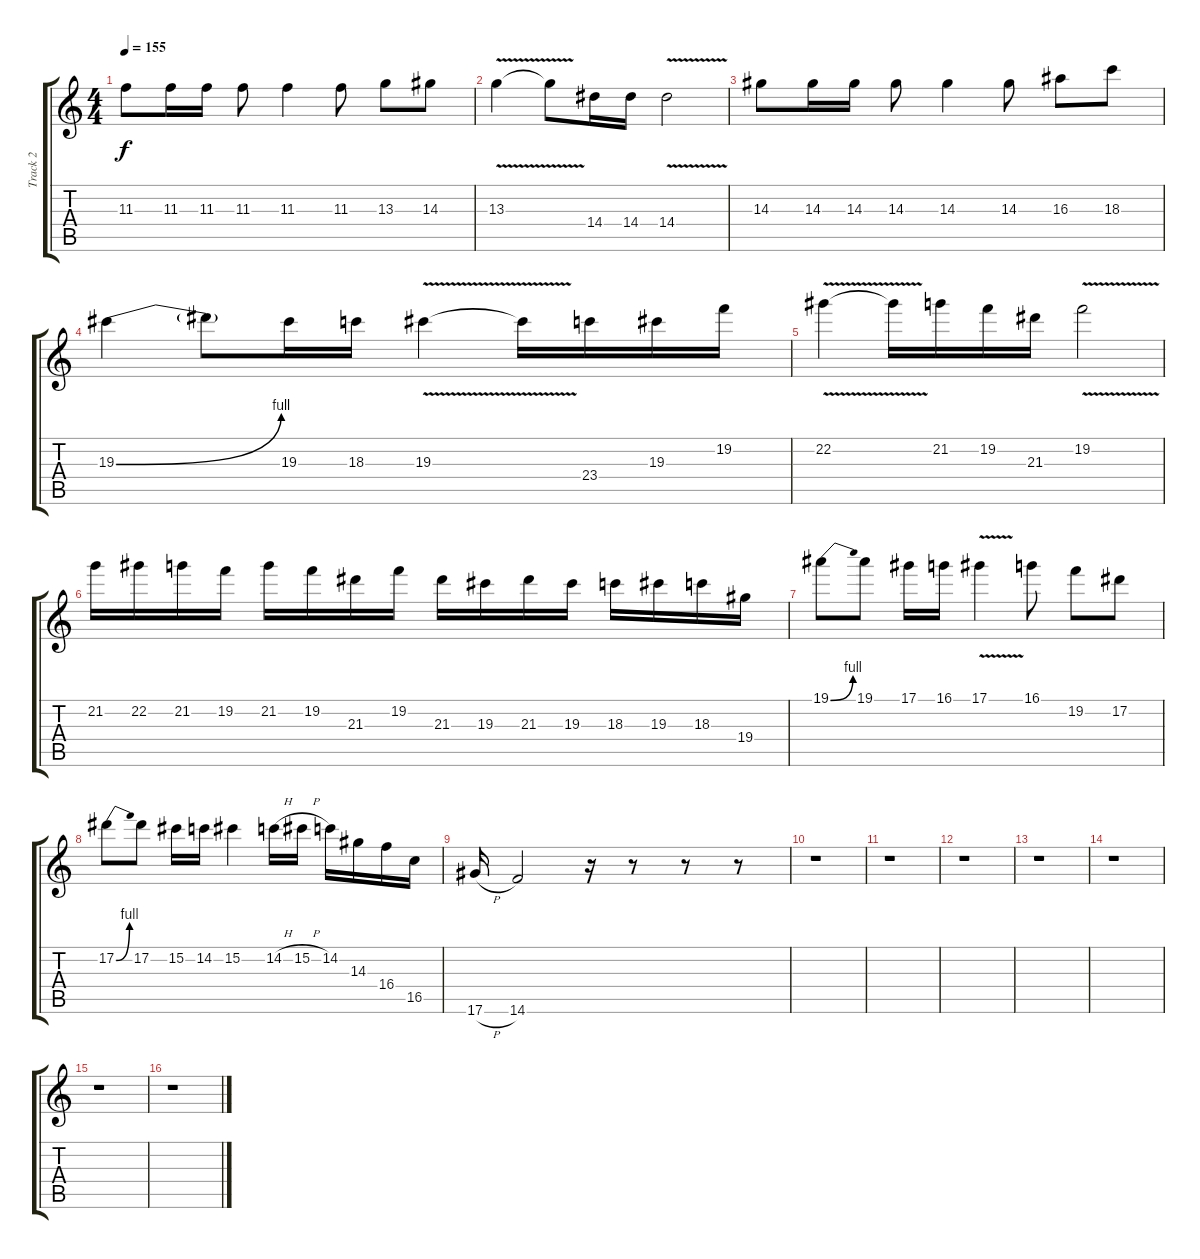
\track ("Track 2" "Track 2") {instrument distortionguitar}
\staff {score tabs}
\tuning (Eb4 Bb3 Gb3 Db3 Ab2 Eb2) {hide}
\ts (4 4)
\tempo 155
\clef g2
\ks c
11.3.8{dy f instrument distortionguitar} 11.3.16 11.3.16 11.3.8 11.3.4 11.3.8 13.3.8 14.3.8 |
13.3{v}.4 13.3{t}.8 14.4.16 14.4.16 14.4{v}.2 |
14.3.8 14.3.16 14.3.16 14.3.8 14.3.4 14.3.8 16.3.8 18.3.8 |
19.3{be (bend 0 0 60 4)}.4 19.3{t}.8 19.3.16 18.3.16 19.3{v}.4 19.3{t}.16 23.4.16 19.3.16 19.2.16 |
22.2{v}.4 22.2{t}.16 21.2.16 19.2.16 21.3.16 19.2{v}.2 |
21.2.16 22.2.16 21.2.16 19.2.16 21.2.16 19.2.16 21.3.16 19.2.16 21.3.16 19.3.16 21.3.16 19.3.16 18.3.16 19.3.16 18.3.16 19.4.16 |
19.1{be (bend 0 0 60 4)}.8 19.1.8 17.1.16 16.1.16 17.1{v}.4 16.1.8 19.2.8 17.2.8 |
17.2{be (bend 0 0 60 4)}.8 17.2.8 15.2.16 14.2.16 15.2.4 14.2{h}.16 15.2{h}.16 14.2.16 14.3.16 16.4.16 16.5.16 |
17.6{h}.16 14.6.2 r.16 r.8 r.8 r.8 |
r.1 |
r.1 |
r.1 |
r.1 |
r.1 |
r.1 |
r.1
